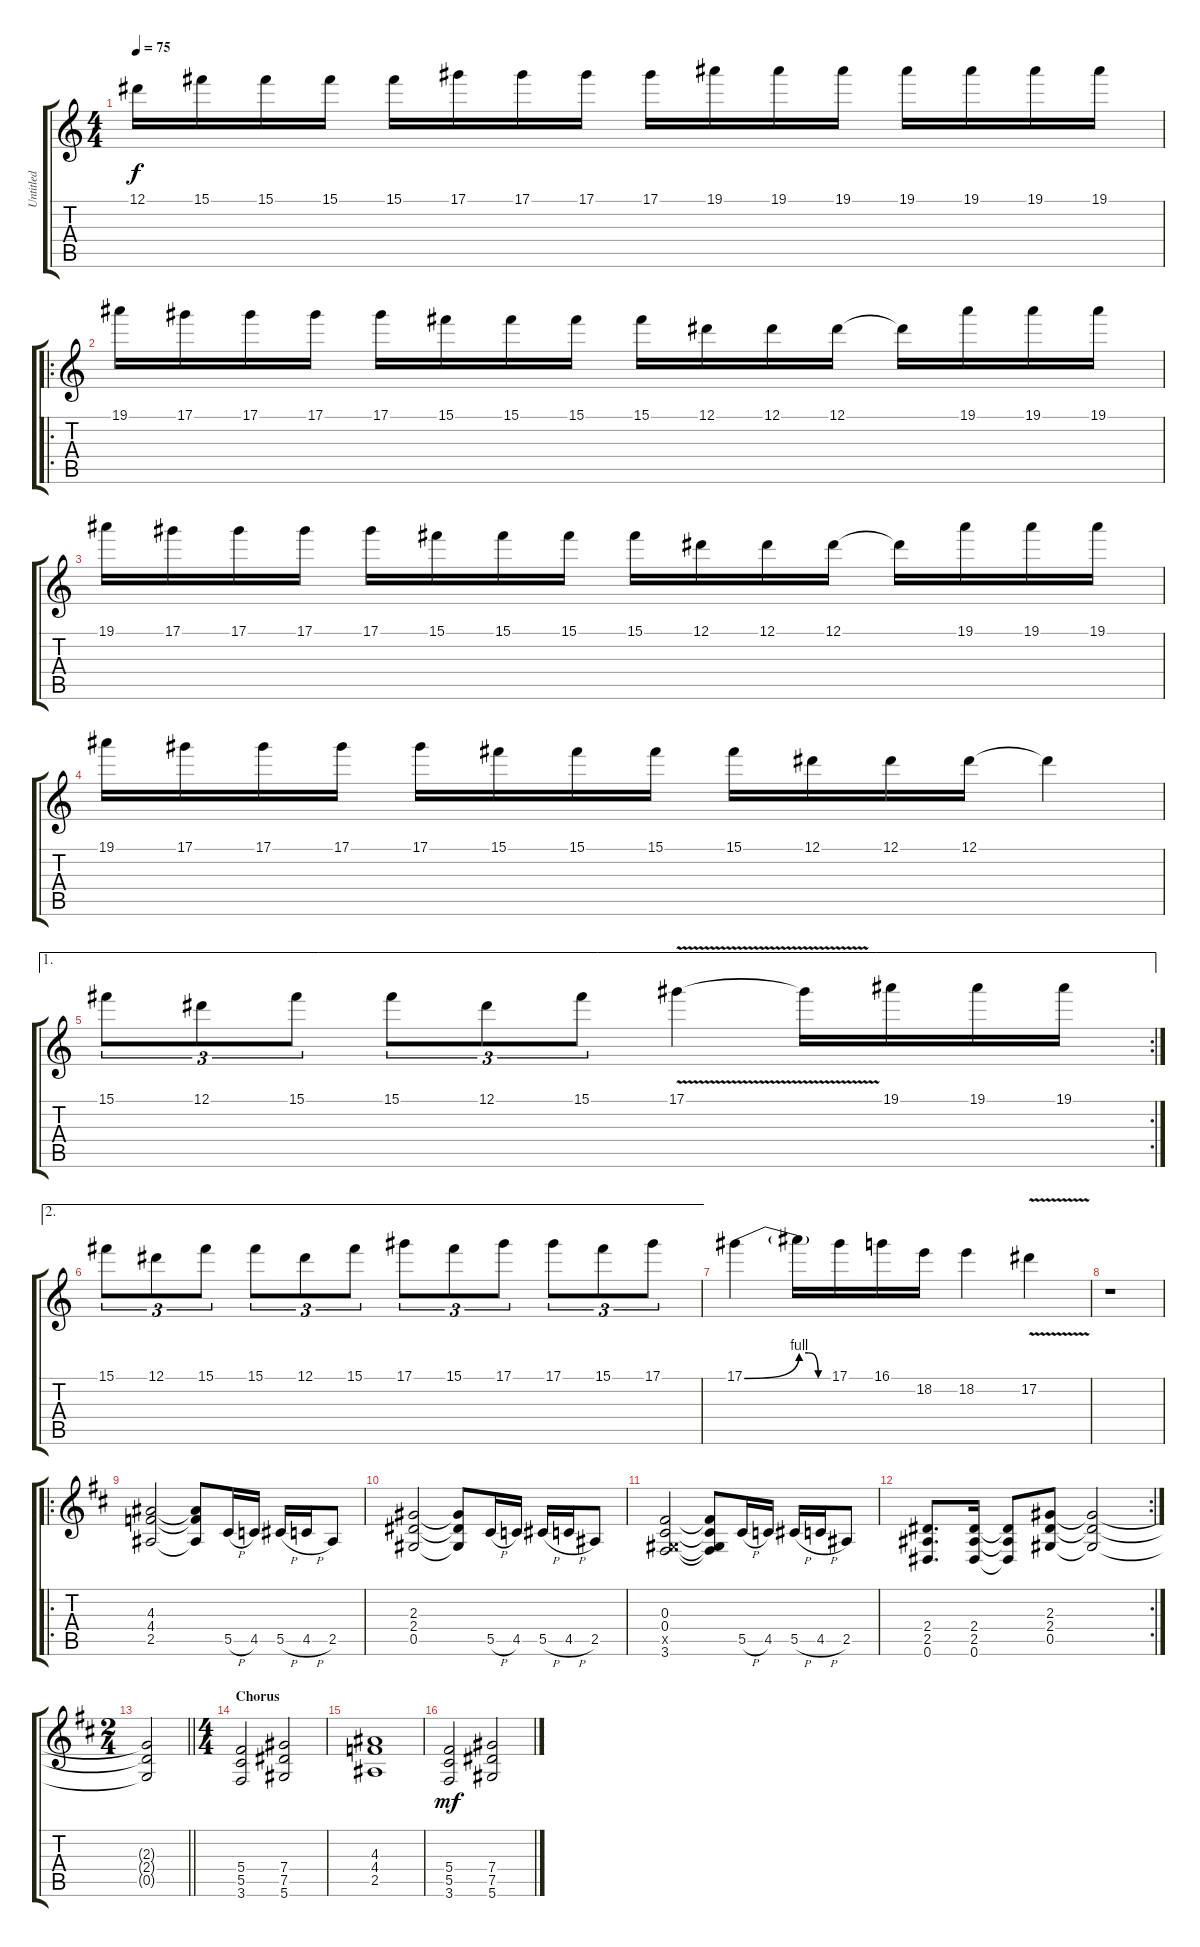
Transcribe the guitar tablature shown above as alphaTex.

\track ("Untitled" "Untitled") {instrument distortionguitar}
\staff {score tabs}
\tuning (Eb4 Bb3 Gb3 Db3 Ab2 Eb2) {hide}
\ts (4 4)
\tempo 75
\clef g2
\ks c
12.1.16{dy f} 15.1.16 15.1.16 15.1.16 15.1.16 17.1.16 17.1.16 17.1.16 17.1.16 19.1.16 19.1.16 19.1.16 19.1.16 19.1.16 19.1.16 19.1.16 |
\ro
19.1.16 17.1.16 17.1.16 17.1.16 17.1.16 15.1.16 15.1.16 15.1.16 15.1.16 12.1.16 12.1.16 12.1.16 12.1{t}.16 19.1.16 19.1.16 19.1.16 |
19.1.16 17.1.16 17.1.16 17.1.16 17.1.16 15.1.16 15.1.16 15.1.16 15.1.16 12.1.16 12.1.16 12.1.16 12.1{t}.16 19.1.16 19.1.16 19.1.16 |
19.1.16 17.1.16 17.1.16 17.1.16 17.1.16 15.1.16 15.1.16 15.1.16 15.1.16 12.1.16 12.1.16 12.1.16 12.1{t}.4 |
\ae 1
\rc 2
15.1.8{tu (3 2)} 12.1.8{tu (3 2)} 15.1.8{tu (3 2)} 15.1.8{tu (3 2)} 12.1.8{tu (3 2)} 15.1.8{tu (3 2)} 17.1{v}.4 17.1{v t}.16 19.1.16 19.1.16 19.1.16 |
\ae 2
15.1.8{tu (3 2)} 12.1.8{tu (3 2)} 15.1.8{tu (3 2)} 15.1.8{tu (3 2)} 12.1.8{tu (3 2)} 15.1.8{tu (3 2)} 17.1.8{tu (3 2)} 15.1.8{tu (3 2)} 17.1.8{tu (3 2)} 17.1.8{tu (3 2)} 15.1.8{tu (3 2)} 17.1.8{tu (3 2)} |
17.1{be (bend 0 0 60 4)}.4 17.1{be (custom 0 4 20 4 40 0 60 0) t}.16 17.1.16 16.1.16 18.2.16 18.2.4 17.2{v}.4 |
r.1 |
\ro
\ks d
(4.3 4.4 2.5).2 (4.3{t} 4.4{t} 2.5{t}).8 5.5{h}.16 4.5.16 5.5{h}.16 4.5{h}.16 2.5.8 |
(2.3 2.4 0.5).2 (2.3{t} 2.4{t} 0.5{t}).8 5.5{h}.16 4.5.16 5.5{h}.16 4.5{h}.16 2.5.8 |
(0.3 0.4 0.5{x} 3.6).2 (0.3{t} 0.4{t} 0.5{t} 3.6{t}).8 5.5{h}.16 4.5.16 5.5{h}.16 4.5{h}.16 2.5.8 |
\rc 2
(2.4 2.5 0.6).8{d} (2.4 2.5 0.6).16 (2.4{t} 2.5{t} 0.6{t}).8 (2.3 2.4 0.5).8 (2.3{t} 2.4{t} 0.5{t}).2 |
\ts (2 4)
\barLineRight lightlight
(2.3{t} 2.4{t} 0.5{t}).2 |
\ts (4 4)
\section ("" "Chorus")
(5.4 5.5 3.6).2 (7.4 7.5 5.6).2 |
(4.3 4.4 2.5).1 |
(5.4 5.5 3.6).2{dy mf} (7.4 7.5 5.6).2
